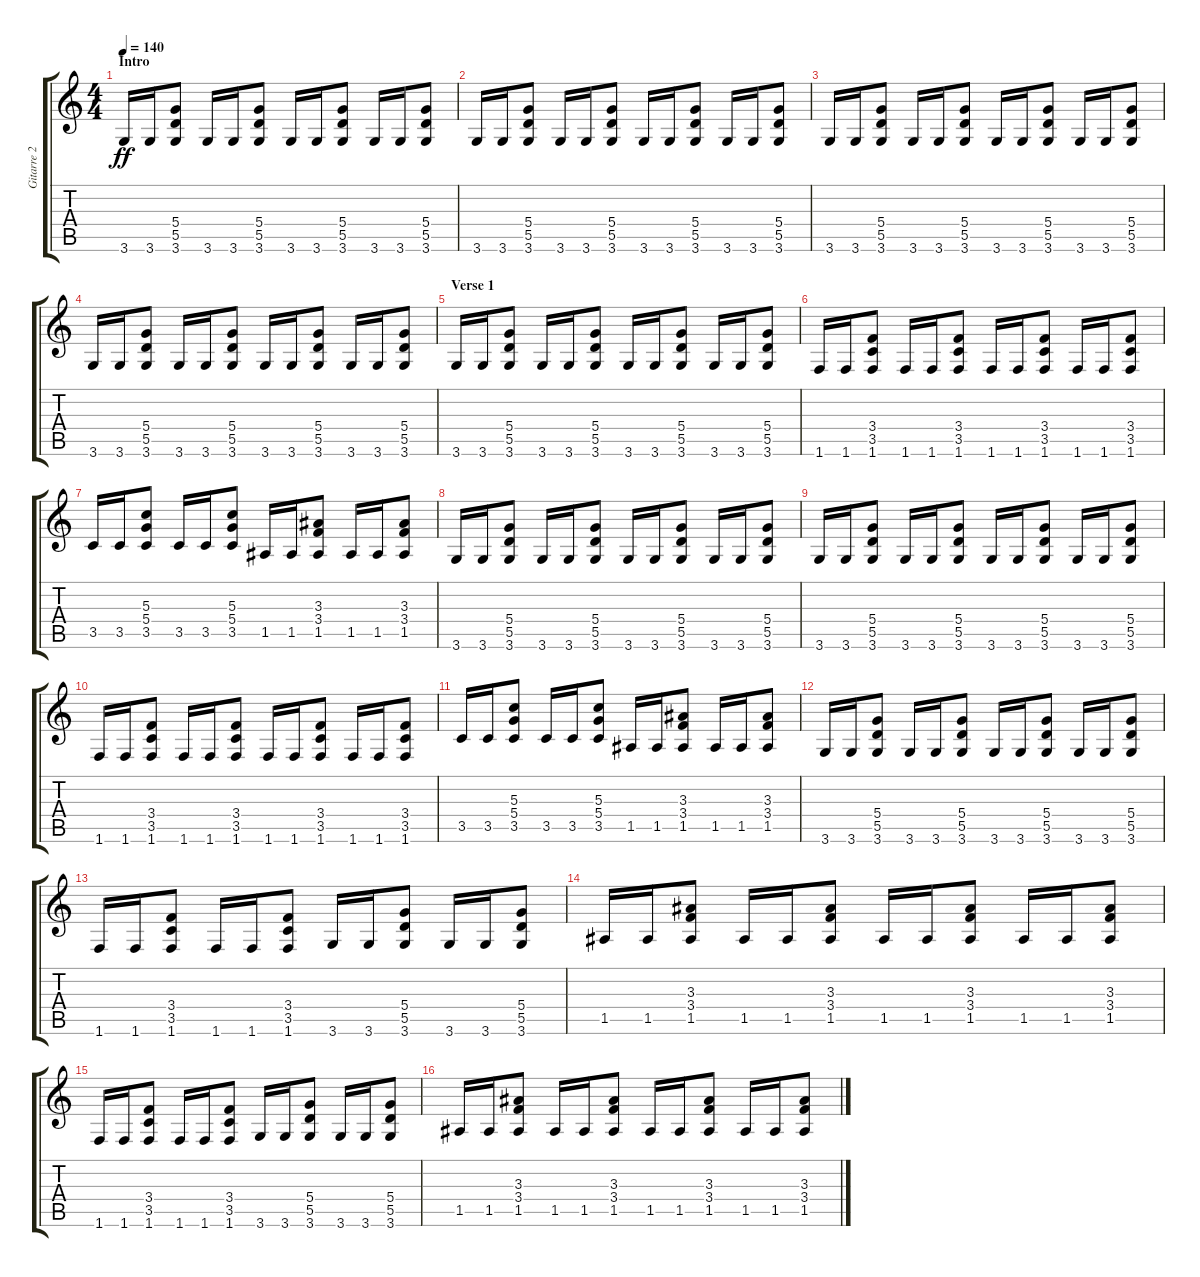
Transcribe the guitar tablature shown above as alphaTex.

\track ("Gitarre 2 - Farin Urlaub" "Gitarre 2 ") {instrument overdrivenguitar}
\staff {score tabs}
\tuning (E4 B3 G3 D3 A2 E2) {hide}
\ts (4 4)
\section ("" "Intro")
\tempo 140
\clef g2
\ks c
3.6.16{dy ff instrument overdrivenguitar} 3.6.16 (5.4 5.5 3.6).8 3.6.16 3.6.16 (5.4 5.5 3.6).8 3.6.16 3.6.16 (5.4 5.5 3.6).8 3.6.16 3.6.16 (5.4 5.5 3.6).8 |
3.6.16 3.6.16 (5.4 5.5 3.6).8 3.6.16 3.6.16 (5.4 5.5 3.6).8 3.6.16 3.6.16 (5.4 5.5 3.6).8 3.6.16 3.6.16 (5.4 5.5 3.6).8 |
3.6.16 3.6.16 (5.4 5.5 3.6).8 3.6.16 3.6.16 (5.4 5.5 3.6).8 3.6.16 3.6.16 (5.4 5.5 3.6).8 3.6.16 3.6.16 (5.4 5.5 3.6).8 |
3.6.16 3.6.16 (5.4 5.5 3.6).8 3.6.16 3.6.16 (5.4 5.5 3.6).8 3.6.16 3.6.16 (5.4 5.5 3.6).8 3.6.16 3.6.16 (5.4 5.5 3.6).8 |
\section ("" "Verse 1")
3.6.16 3.6.16 (5.4 5.5 3.6).8 3.6.16 3.6.16 (5.4 5.5 3.6).8 3.6.16 3.6.16 (5.4 5.5 3.6).8 3.6.16 3.6.16 (5.4 5.5 3.6).8 |
1.6.16 1.6.16 (3.4 3.5 1.6).8 1.6.16 1.6.16 (3.4 3.5 1.6).8 1.6.16 1.6.16 (3.4 3.5 1.6).8 1.6.16 1.6.16 (3.4 3.5 1.6).8 |
3.5.16 3.5.16 (5.3 5.4 3.5).8 3.5.16 3.5.16 (5.3 5.4 3.5).8 1.5.16 1.5.16 (3.3 3.4 1.5).8 1.5.16 1.5.16 (3.3 3.4 1.5).8 |
3.6.16 3.6.16 (5.4 5.5 3.6).8 3.6.16 3.6.16 (5.4 5.5 3.6).8 3.6.16 3.6.16 (5.4 5.5 3.6).8 3.6.16 3.6.16 (5.4 5.5 3.6).8 |
3.6.16 3.6.16 (5.4 5.5 3.6).8 3.6.16 3.6.16 (5.4 5.5 3.6).8 3.6.16 3.6.16 (5.4 5.5 3.6).8 3.6.16 3.6.16 (5.4 5.5 3.6).8 |
1.6.16 1.6.16 (3.4 3.5 1.6).8 1.6.16 1.6.16 (3.4 3.5 1.6).8 1.6.16 1.6.16 (3.4 3.5 1.6).8 1.6.16 1.6.16 (3.4 3.5 1.6).8 |
3.5.16 3.5.16 (5.3 5.4 3.5).8 3.5.16 3.5.16 (5.3 5.4 3.5).8 1.5.16 1.5.16 (3.3 3.4 1.5).8 1.5.16 1.5.16 (3.3 3.4 1.5).8 |
3.6.16 3.6.16 (5.4 5.5 3.6).8 3.6.16 3.6.16 (5.4 5.5 3.6).8 3.6.16 3.6.16 (5.4 5.5 3.6).8 3.6.16 3.6.16 (5.4 5.5 3.6).8 |
1.6.16 1.6.16 (3.4 3.5 1.6).8 1.6.16 1.6.16 (3.4 3.5 1.6).8 3.6.16 3.6.16 (5.4 5.5 3.6).8 3.6.16 3.6.16 (5.4 5.5 3.6).8 |
1.5.16 1.5.16 (3.3 3.4 1.5).8 1.5.16 1.5.16 (3.3 3.4 1.5).8 1.5.16 1.5.16 (3.3 3.4 1.5).8 1.5.16 1.5.16 (3.3 3.4 1.5).8 |
1.6.16 1.6.16 (3.4 3.5 1.6).8 1.6.16 1.6.16 (3.4 3.5 1.6).8 3.6.16 3.6.16 (5.4 5.5 3.6).8 3.6.16 3.6.16 (5.4 5.5 3.6).8 |
1.5.16 1.5.16 (3.3 3.4 1.5).8 1.5.16 1.5.16 (3.3 3.4 1.5).8 1.5.16 1.5.16 (3.3 3.4 1.5).8 1.5.16 1.5.16 (3.3 3.4 1.5).8
